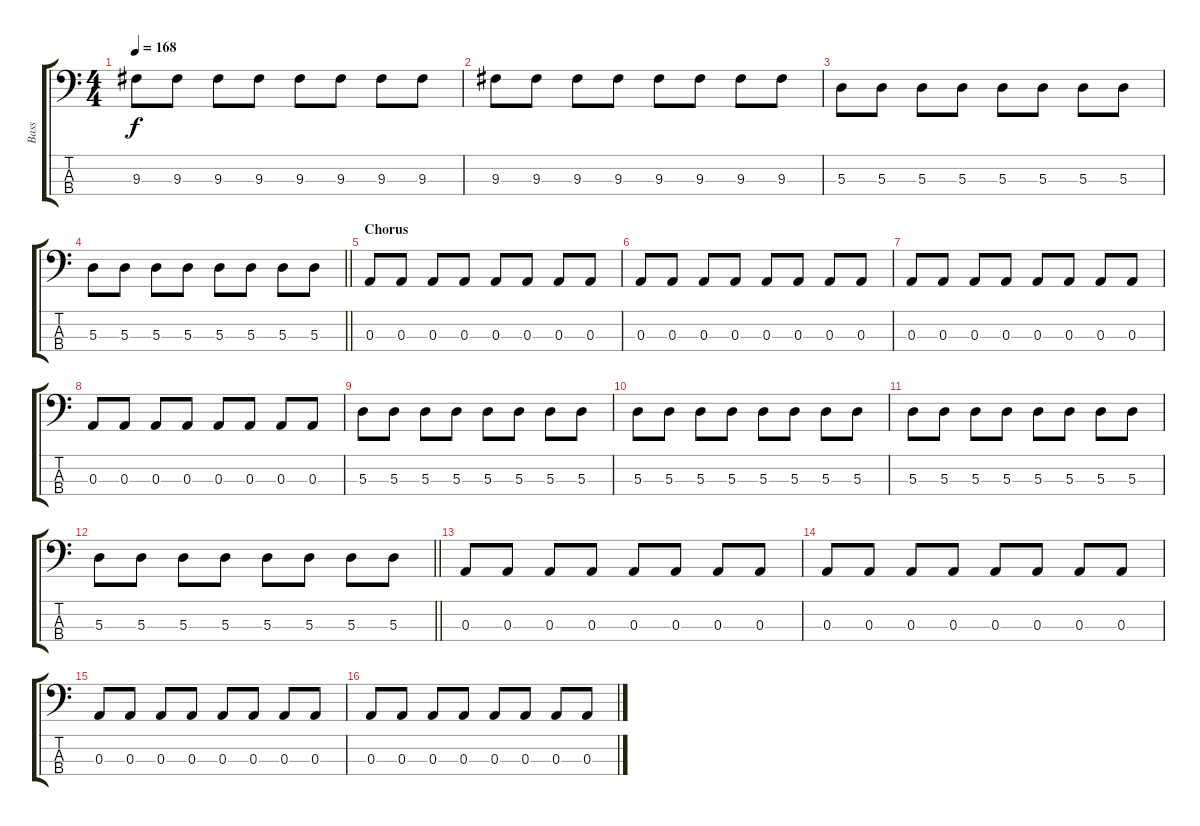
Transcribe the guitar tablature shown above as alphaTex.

\track ("Bass" "Bass") {instrument electricbasspick}
\staff {score tabs}
\tuning (G2 D2 A1 D1) {hide}
\ts (4 4)
\tempo 168
\clef f4
\ks c
9.3.8{dy f} 9.3.8 9.3.8 9.3.8 9.3.8 9.3.8 9.3.8 9.3.8 |
9.3.8 9.3.8 9.3.8 9.3.8 9.3.8 9.3.8 9.3.8 9.3.8 |
5.3.8 5.3.8 5.3.8 5.3.8 5.3.8 5.3.8 5.3.8 5.3.8 |
\barLineRight lightlight
5.3.8 5.3.8 5.3.8 5.3.8 5.3.8 5.3.8 5.3.8 5.3.8 |
\section ("" "Chorus")
0.3.8 0.3.8 0.3.8 0.3.8 0.3.8 0.3.8 0.3.8 0.3.8 |
0.3.8 0.3.8 0.3.8 0.3.8 0.3.8 0.3.8 0.3.8 0.3.8 |
0.3.8 0.3.8 0.3.8 0.3.8 0.3.8 0.3.8 0.3.8 0.3.8 |
0.3.8 0.3.8 0.3.8 0.3.8 0.3.8 0.3.8 0.3.8 0.3.8 |
5.3.8 5.3.8 5.3.8 5.3.8 5.3.8 5.3.8 5.3.8 5.3.8 |
5.3.8 5.3.8 5.3.8 5.3.8 5.3.8 5.3.8 5.3.8 5.3.8 |
5.3.8 5.3.8 5.3.8 5.3.8 5.3.8 5.3.8 5.3.8 5.3.8 |
\barLineRight lightlight
5.3.8 5.3.8 5.3.8 5.3.8 5.3.8 5.3.8 5.3.8 5.3.8 |
\section ("" "")
0.3.8 0.3.8 0.3.8 0.3.8 0.3.8 0.3.8 0.3.8 0.3.8 |
0.3.8 0.3.8 0.3.8 0.3.8 0.3.8 0.3.8 0.3.8 0.3.8 |
0.3.8 0.3.8 0.3.8 0.3.8 0.3.8 0.3.8 0.3.8 0.3.8 |
0.3.8 0.3.8 0.3.8 0.3.8 0.3.8 0.3.8 0.3.8 0.3.8
